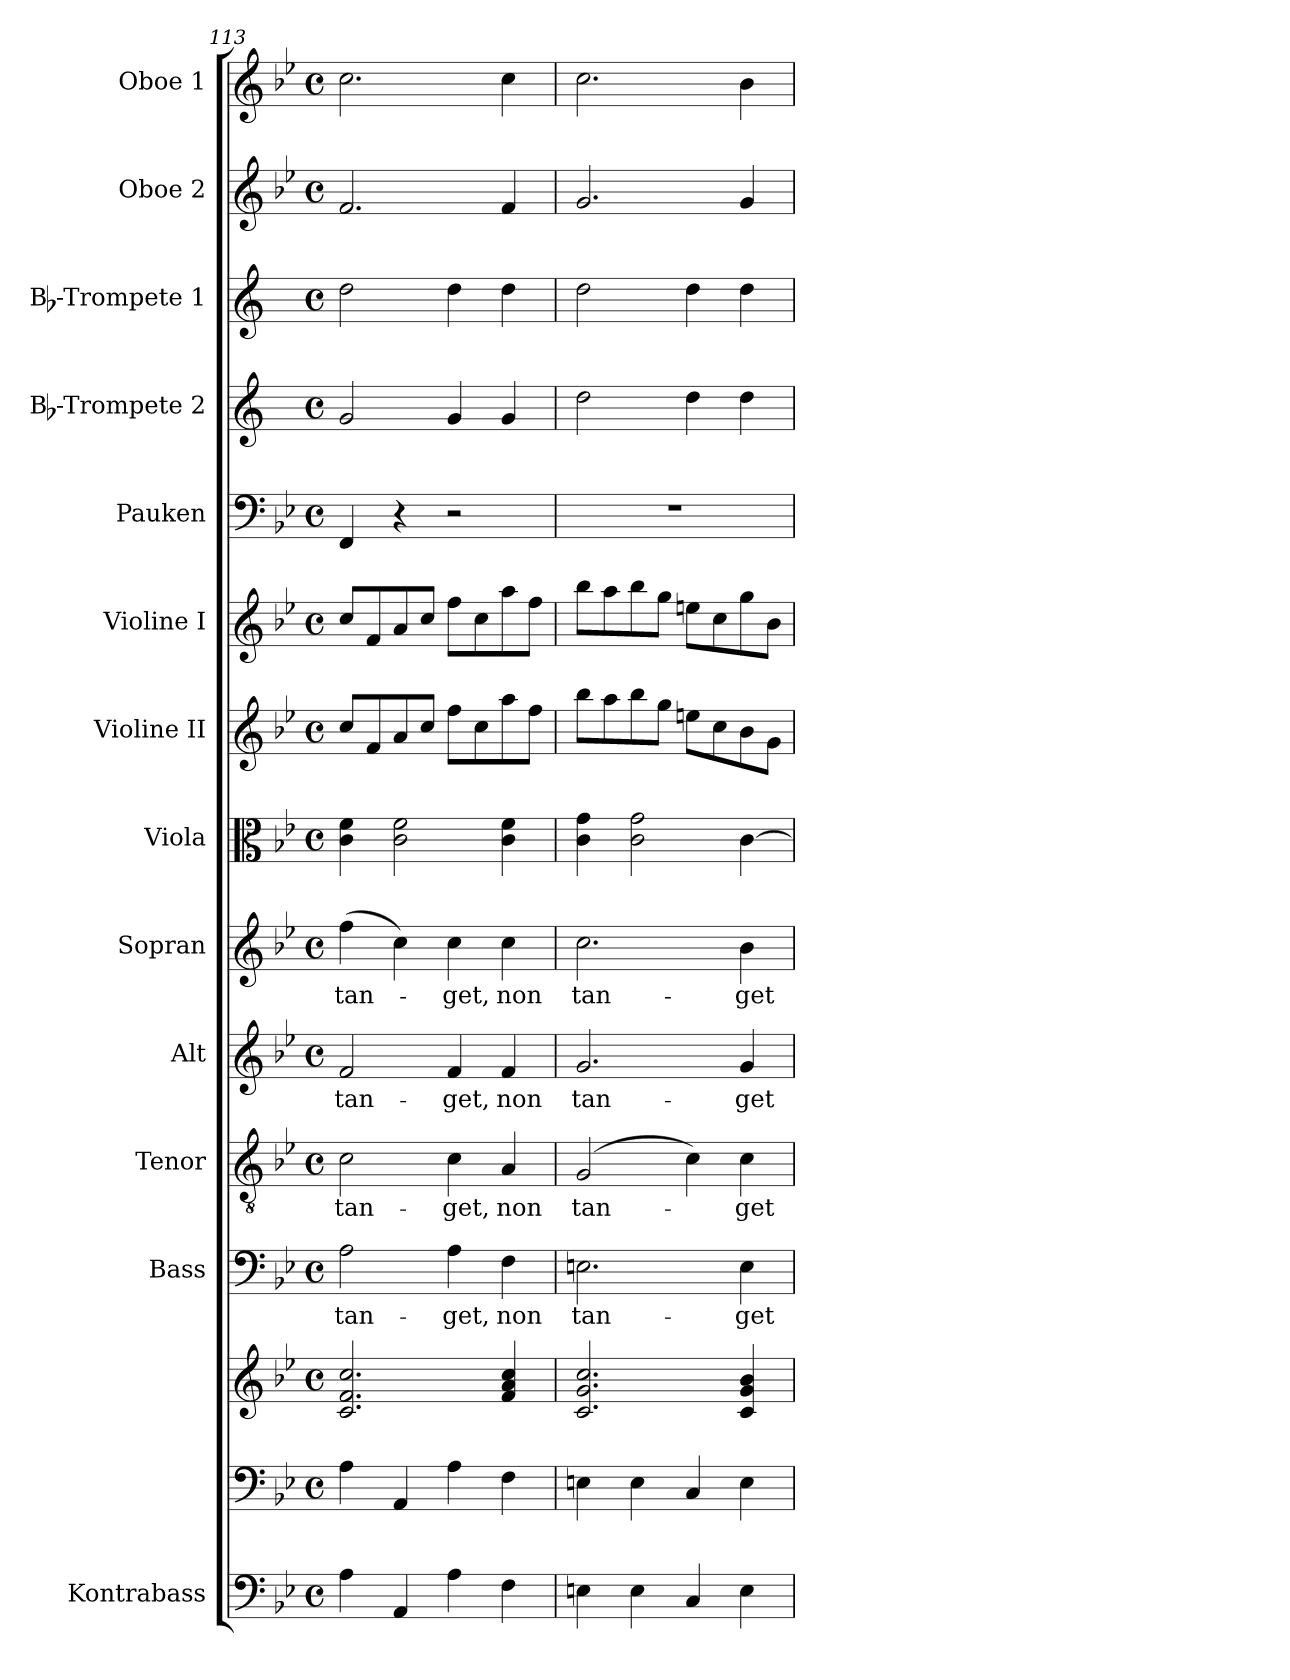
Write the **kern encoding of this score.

**kern	**kern	**kern	**kern	**text	**kern	**text	**kern	**text	**kern	**text	**kern	**kern	**kern	**kern	**kern	**kern	**kern	**kern
*part14	*part13	*part13	*part12	*part12	*part11	*part11	*part10	*part10	*part9	*part9	*part8	*part7	*part6	*part5	*part4	*part3	*part2	*part1
*staff15	*staff14	*staff13	*staff12	*staff12	*staff11	*staff11	*staff10	*staff10	*staff9	*staff9	*staff8	*staff7	*staff6	*staff5	*staff4	*staff3	*staff2	*staff1
*I"Kontrabass	*	*	*I"Bass	*	*I"Tenor	*	*I"Alt	*	*I"Sopran	*	*I"Viola	*I"Violine II	*I"Violine I	*I"Pauken	*I"Bb-Trompete 2	*I"Bb-Trompete 1	*I"Oboe 2	*I"Oboe 1
*I'Kb.	*	*	*I'B.	*	*I'T.	*	*I'A.	*	*I'S.	*	*I'Vla.	*I'Vl. II	*I'Vl. I	*I'Pk.	*I'Bb Trp. 2	*I'Bb Trp. 1	*I'Ob. 2	*I'Ob. 1
*clefF4	*clefF4	*clefG2	*clefF4	*	*clefGv2	*	*clefG2	*	*clefG2	*	*clefC3	*clefG2	*clefG2	*clefF4	*clefG2	*clefG2	*clefG2	*clefG2
*ITrd7c12	*	*	*	*	*	*	*	*	*	*	*	*	*	*	*ITrd1c2	*ITrd1c2	*	*
*k[b-e-]	*k[b-e-]	*k[b-e-]	*k[b-e-]	*	*k[b-e-]	*	*k[b-e-]	*	*k[b-e-]	*	*k[b-e-]	*k[b-e-]	*k[b-e-]	*k[b-e-]	*k[b-e-]	*k[b-e-]	*k[b-e-]	*k[b-e-]
*B-:	*B-:	*B-:	*B-:	*	*B-:	*	*B-:	*	*B-:	*	*B-:	*B-:	*B-:	*B-:	*B-:	*B-:	*B-:	*B-:
*M4/4	*M4/4	*M4/4	*M4/4	*	*M4/4	*	*M4/4	*	*M4/4	*	*M4/4	*M4/4	*M4/4	*M4/4	*M4/4	*M4/4	*M4/4	*M4/4
*met(c)	*met(c)	*met(c)	*met(c)	*	*met(c)	*	*met(c)	*	*met(c)	*	*met(c)	*met(c)	*met(c)	*met(c)	*met(c)	*met(c)	*met(c)	*met(c)
=113	=113	=113	=113	=113	=113	=113	=113	=113	=113	=113	=113	=113	=113	=113	=113	=113	=113	=113
!	!	!	!	!LO:LY:b	!	!LO:LY:b	!	!LO:LY:b	!	!LO:LY:b	!	!	!	!	!	!	!	!
4AA\	4A\	2.c/ 2.f/ 2.cc/	2A\	tan-	2c\	tan-	2f/	tan-	(>4ff\	tan-	4c\ 4f\	8cc/L	8cc/L	4FF/	2f/	2cc\	2.f/	2.cc\
.	.	.	.	.	.	.	.	.	.	.	.	8f/	8f/	.	.	.	.	.
4AAA/	4AA/	.	.	.	.	.	.	.	4cc\)	.	2c\ 2f\	8a/	8a/	4r	.	.	.	.
.	.	.	.	.	.	.	.	.	.	.	.	8cc/J	8cc/J	.	.	.	.	.
!	!	!	!	!LO:LY:b	!	!LO:LY:b	!	!LO:LY:b	!	!LO:LY:b	!	!	!	!	!	!	!	!
4AA\	4A\	.	4A\	-get,	4c\	-get,	4f/	-get,	4cc\	-get,	.	8ff\L	8ff\L	2r	4f/	4cc\	.	.
.	.	.	.	.	.	.	.	.	.	.	.	8cc\	8cc\	.	.	.	.	.
!	!	!	!	!LO:LY:b	!	!LO:LY:b	!	!LO:LY:b	!	!LO:LY:b	!	!	!	!	!	!	!	!
4FF\	4F\	4f/ 4a/ 4cc/	4F\	non	4A/	non	4f/	non	4cc\	non	4c\ 4f\	8aa\	8aa\	.	4f/	4cc\	4f/	4cc\
.	.	.	.	.	.	.	.	.	.	.	.	8ff\J	8ff\J	.	.	.	.	.
=114	=114	=114	=114	=114	=114	=114	=114	=114	=114	=114	=114	=114	=114	=114	=114	=114	=114	=114
!	!	!	!	!LO:LY:b	!	!LO:LY:b	!	!LO:LY:b	!	!LO:LY:b	!	!	!	!	!	!	!	!
4EEn\	4En\	2.c/ 2.g/ 2.cc/	2.En\	tan-	(2G/	tan-	2.g/	tan-	2.cc\	tan-	4c\ 4g\	8bb-\L	8bb-\L	1r	2cc\	2cc\	2.g/	2.cc\
.	.	.	.	.	.	.	.	.	.	.	.	8aa\	8aa\	.	.	.	.	.
4EE\	4E\	.	.	.	.	.	.	.	.	.	2c\ 2g\	8bb-\	8bb-\	.	.	.	.	.
.	.	.	.	.	.	.	.	.	.	.	.	8gg\J	8gg\J	.	.	.	.	.
4CC/	4C/	.	.	.	4c\)	.	.	.	.	.	.	8een\L	8een\L	.	4cc\	4cc\	.	.
.	.	.	.	.	.	.	.	.	.	.	.	8cc\	8cc\	.	.	.	.	.
!	!	!	!	!LO:LY:b	!	!LO:LY:b	!	!LO:LY:b	!	!LO:LY:b	!	!	!	!	!	!	!	!
4EE\	4E\	4c/ 4g/ 4b-/	4E\	-get	4c\	-get	4g/	-get	4b-\	-get	[4c\	8b-\	8gg\	.	4cc\	4cc\	4g/	4b-\
.	.	.	.	.	.	.	.	.	.	.	.	8g\J	8b-\J	.	.	.	.	.
=	=	=	=	=	=	=	=	=	=	=	=	=	=	=	=	=	=	=
*-	*-	*-	*-	*-	*-	*-	*-	*-	*-	*-	*-	*-	*-	*-	*-	*-	*-	*-
